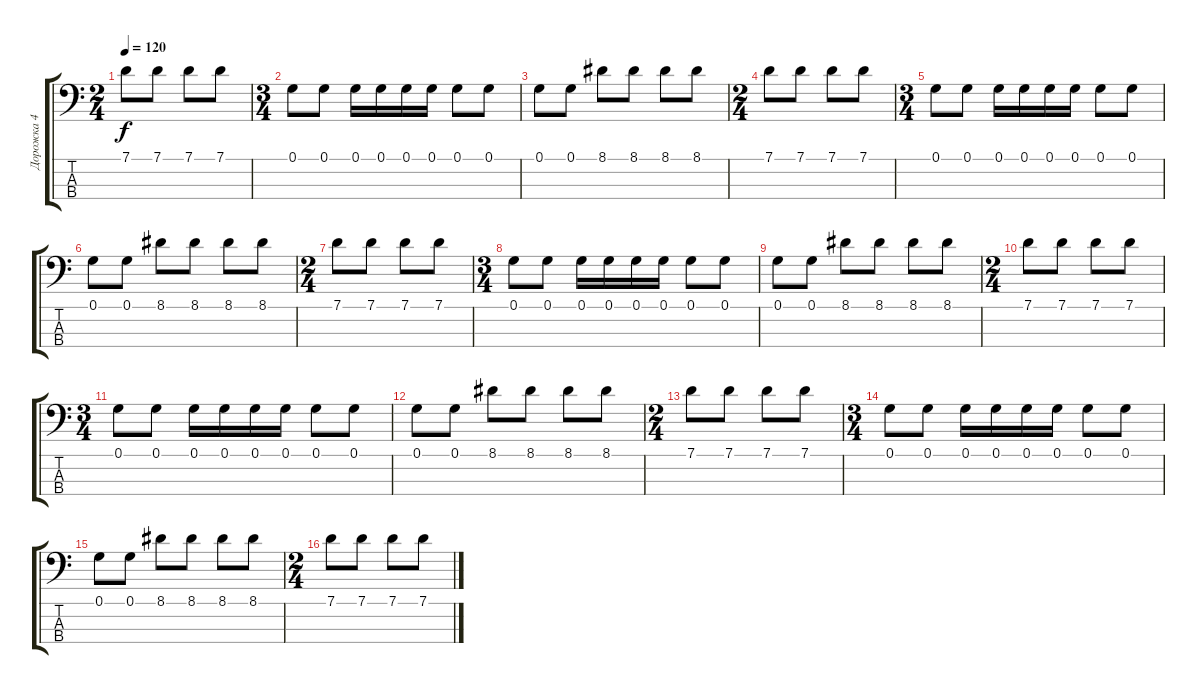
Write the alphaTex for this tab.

\track ("Дорожка 4" "Дорожка 4") {instrument electricbasspick}
\staff {score tabs}
\tuning (G2 D2 A1 E1) {hide}
\ts (2 4)
\tempo 120
\clef f4
\ks c
7.1.8{dy f} 7.1.8 7.1.8 7.1.8 |
\ts (3 4)
0.1.8 0.1.8 0.1.16 0.1.16 0.1.16 0.1.16 0.1.8 0.1.8 |
0.1.8 0.1.8 8.1.8 8.1.8 8.1.8 8.1.8 |
\ts (2 4)
7.1.8 7.1.8 7.1.8 7.1.8 |
\ts (3 4)
0.1.8 0.1.8 0.1.16 0.1.16 0.1.16 0.1.16 0.1.8 0.1.8 |
0.1.8 0.1.8 8.1.8 8.1.8 8.1.8 8.1.8 |
\ts (2 4)
7.1.8 7.1.8 7.1.8 7.1.8 |
\ts (3 4)
0.1.8 0.1.8 0.1.16 0.1.16 0.1.16 0.1.16 0.1.8 0.1.8 |
0.1.8 0.1.8 8.1.8 8.1.8 8.1.8 8.1.8 |
\ts (2 4)
7.1.8 7.1.8 7.1.8 7.1.8 |
\ts (3 4)
0.1.8 0.1.8 0.1.16 0.1.16 0.1.16 0.1.16 0.1.8 0.1.8 |
0.1.8 0.1.8 8.1.8 8.1.8 8.1.8 8.1.8 |
\ts (2 4)
7.1.8 7.1.8 7.1.8 7.1.8 |
\ts (3 4)
0.1.8 0.1.8 0.1.16 0.1.16 0.1.16 0.1.16 0.1.8 0.1.8 |
0.1.8 0.1.8 8.1.8 8.1.8 8.1.8 8.1.8 |
\ts (2 4)
7.1.8 7.1.8 7.1.8 7.1.8
